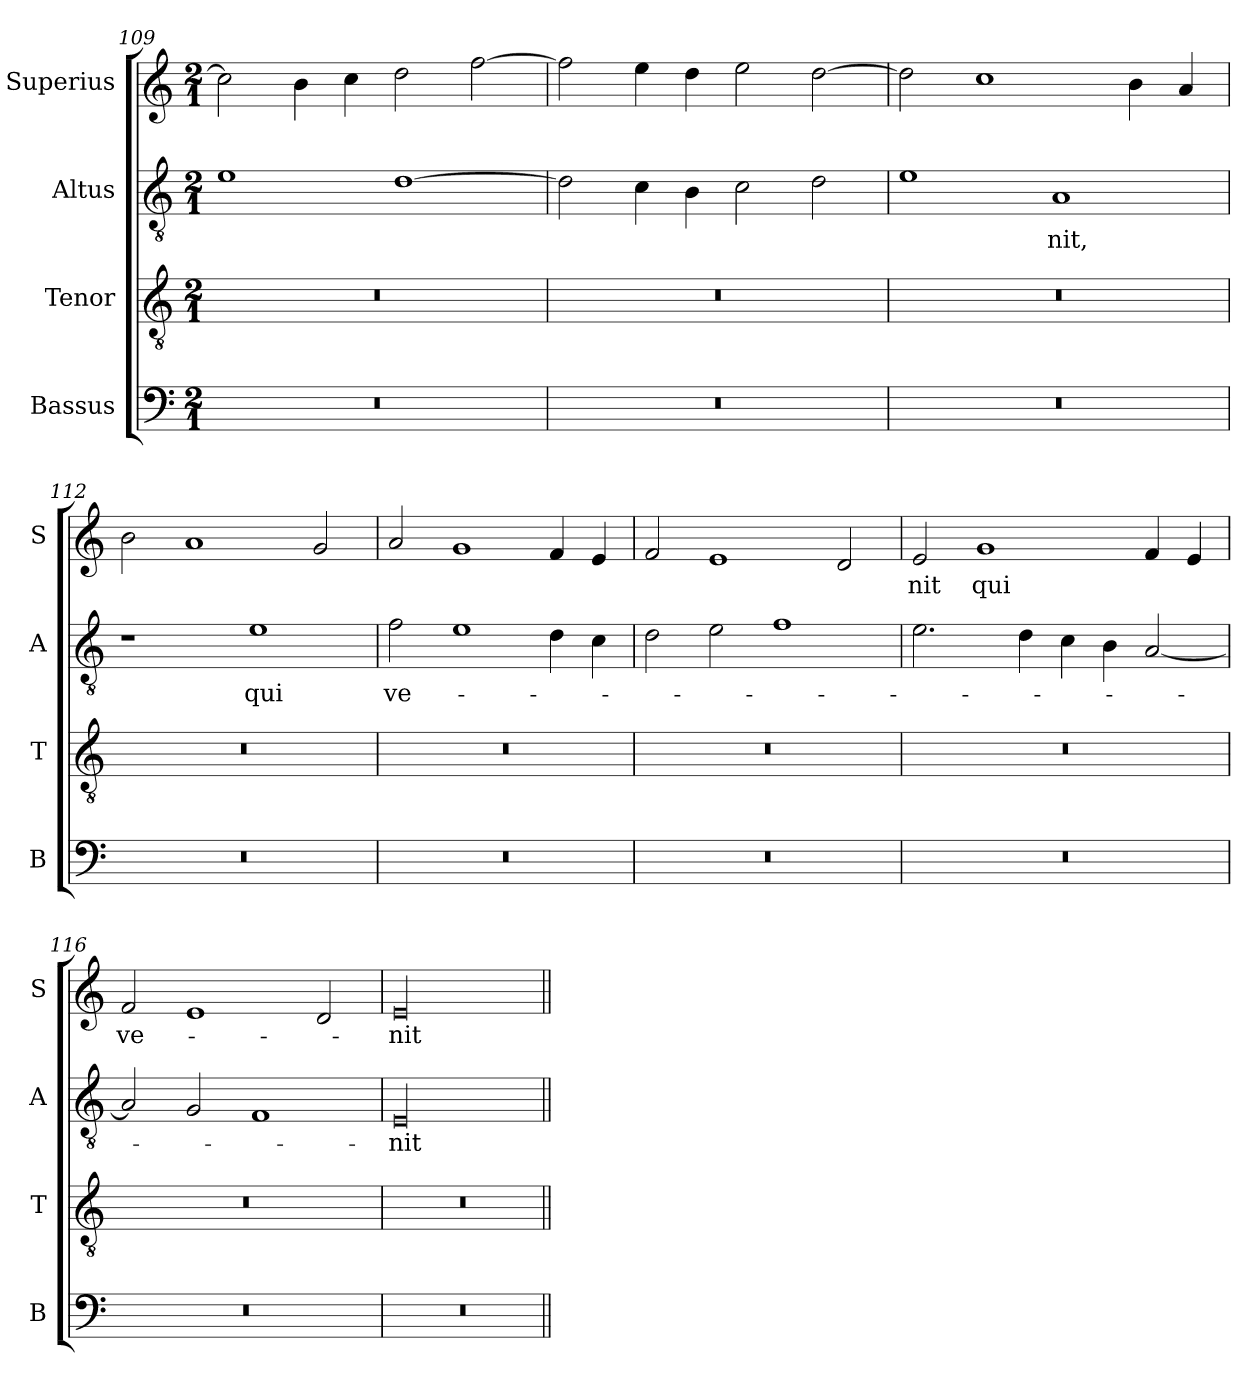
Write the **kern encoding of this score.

**kern	**kern	**kern	**text	**kern	**text
*part4	*part3	*part2	*part2	*part1	*part1
*staff4	*staff3	*staff2	*staff2	*staff1	*staff1
*I"Bassus	*I"Tenor	*I"Altus	*	*I"Superius	*
*I'B	*I'T	*I'A	*	*I'S	*
*clefF4	*clefGv2	*clefGv2	*	*clefG2	*
*k[]	*k[]	*k[]	*	*k[]	*
*M2/1	*M2/1	*M2/1	*	*M2/1	*
=109	=109	=109	=109	=109	=109
0r	0r	1e	.	2cc\]	.
.	.	.	.	4b\	.
.	.	.	.	4cc\	.
.	.	[1d	.	2dd\	.
.	.	.	.	[2ff\	.
=110	=110	=110	=110	=110	=110
0r	0r	2d\]	.	2ff\]	.
.	.	4c\	.	4ee\	.
.	.	4B\	.	4dd\	.
.	.	2c\	.	2ee\	.
.	.	2d\	.	[2dd\	.
!!LO:LB:g=z
=111	=111	=111	=111	=111	=111
0r	0r	1e	.	2dd\]	.
.	.	.	.	1cc	.
.	.	1A	-nit,	.	.
.	.	.	.	4b\	.
.	.	.	.	4a/	.
=112	=112	=112	=112	=112	=112
0r	0r	1r	.	2b\	.
.	.	.	.	1a	.
.	.	1e	qui	.	.
.	.	.	.	2g/	.
=113	=113	=113	=113	=113	=113
0r	0r	2f\	ve-	2a/	.
.	.	1e	.	1g	.
.	.	4d\	.	4f/	.
.	.	4c\	.	4e/	.
=114	=114	=114	=114	=114	=114
0r	0r	2d\	.	2f/	.
.	.	2e\	.	1e	.
.	.	1f	.	.	.
.	.	.	.	2d/	.
=115	=115	=115	=115	=115	=115
0r	0r	2.e\	.	2e/	-nit
.	.	.	.	1g	qui
.	.	4d\	.	.	.
.	.	4c\	.	.	.
.	.	4B\	.	.	.
.	.	[2A/	.	4f/	.
.	.	.	.	4e/	.
=116	=116	=116	=116	=116	=116
0r	0r	2A/]	.	2f/	ve-
.	.	2G/	.	1e	.
.	.	1F	.	.	.
.	.	.	.	2d/	.
=117	=117	=117	=117	=117	=117
!	!	!LO:N:vis=00	!	!LO:N:vis=00	!
0r	0r	0E/	-nit	0e/	-nit
=||	=||	=||	=||	=||	=||
*-	*-	*-	*-	*-	*-
